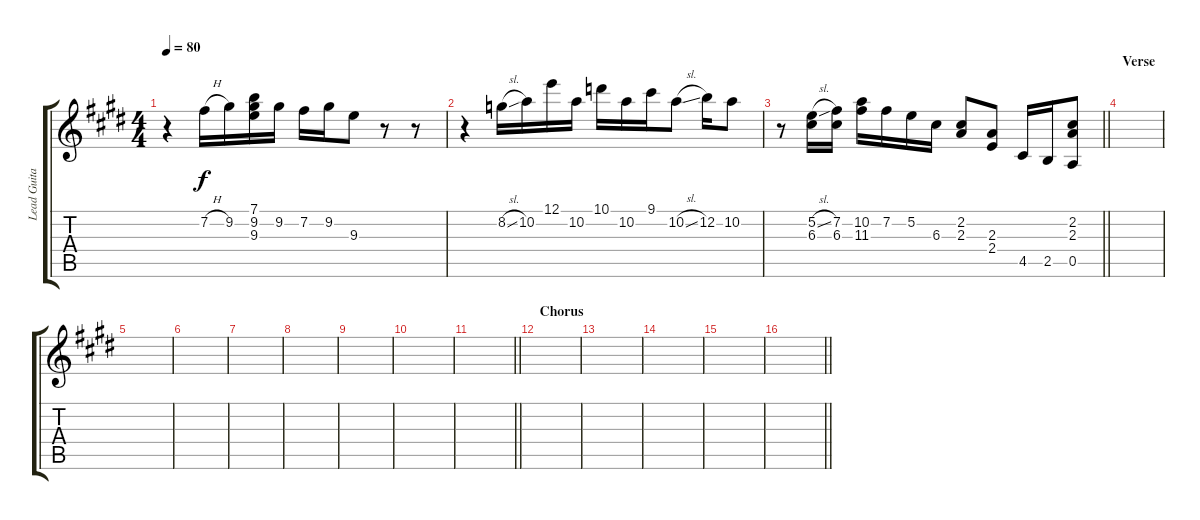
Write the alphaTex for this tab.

\track ("Lead Guitar" "Lead Guita") {instrument acousticguitarsteel}
\staff {score tabs}
\tuning (E4 B3 G3 D3 A2 E2) {hide}
\ts (4 4)
\tempo 80
\clef g2
\ks e
r.4{dy f} 7.2{h}.16 9.2.16 (7.1 9.2 9.3).16 9.2.16 7.2.16 9.2.16 9.3.8 r.8 r.8 |
r.4 8.2{sl}.16 10.2.16 12.1.16 10.2.16 10.1.16 10.2.16 9.1.16 10.2{sl}.8 12.2.16 10.2.8 |
\barLineRight lightlight
r.8 (5.2{sl} 6.3).16 (7.2 6.3).16 (10.2 11.3).16 7.2.16 5.2.16 6.3.16 (2.2 2.3).8 (2.3 2.4).8 4.5.16 2.5.16 (2.2 2.3 0.5).8 |
\section ("" "Verse")
|
|
|
|
|
|
|
\barLineRight lightlight
|
\section ("" "Chorus")
|
|
|
|
\barLineRight lightlight
